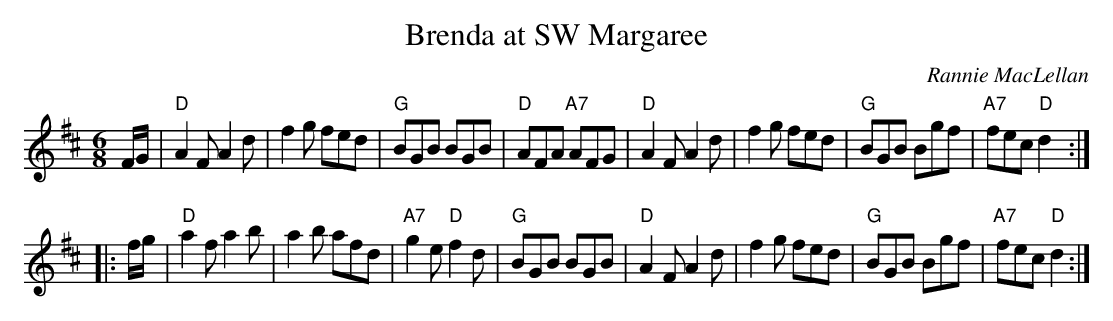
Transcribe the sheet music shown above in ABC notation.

X:1
T: Brenda at SW Margaree
C: Rannie MacLellan
M: 6/8
L: 1/8
K: D
F/G/ \
| "D"A2F A2d | f2g fed | "G"BGB BGB | "D"AFA "A7"AFG \
| "D"A2F A2d | f2g fed | "G"BGB Bgf | "A7"fec "D"d2 :|
|: f/g/ \
| "D"a2f a2b | a2b afd | "A7"g2e "D"f2d | "G"BGB BGB \
| "D"A2F A2d | f2g fed | "G"BGB Bgf | "A7"fec "D"d2 :|
